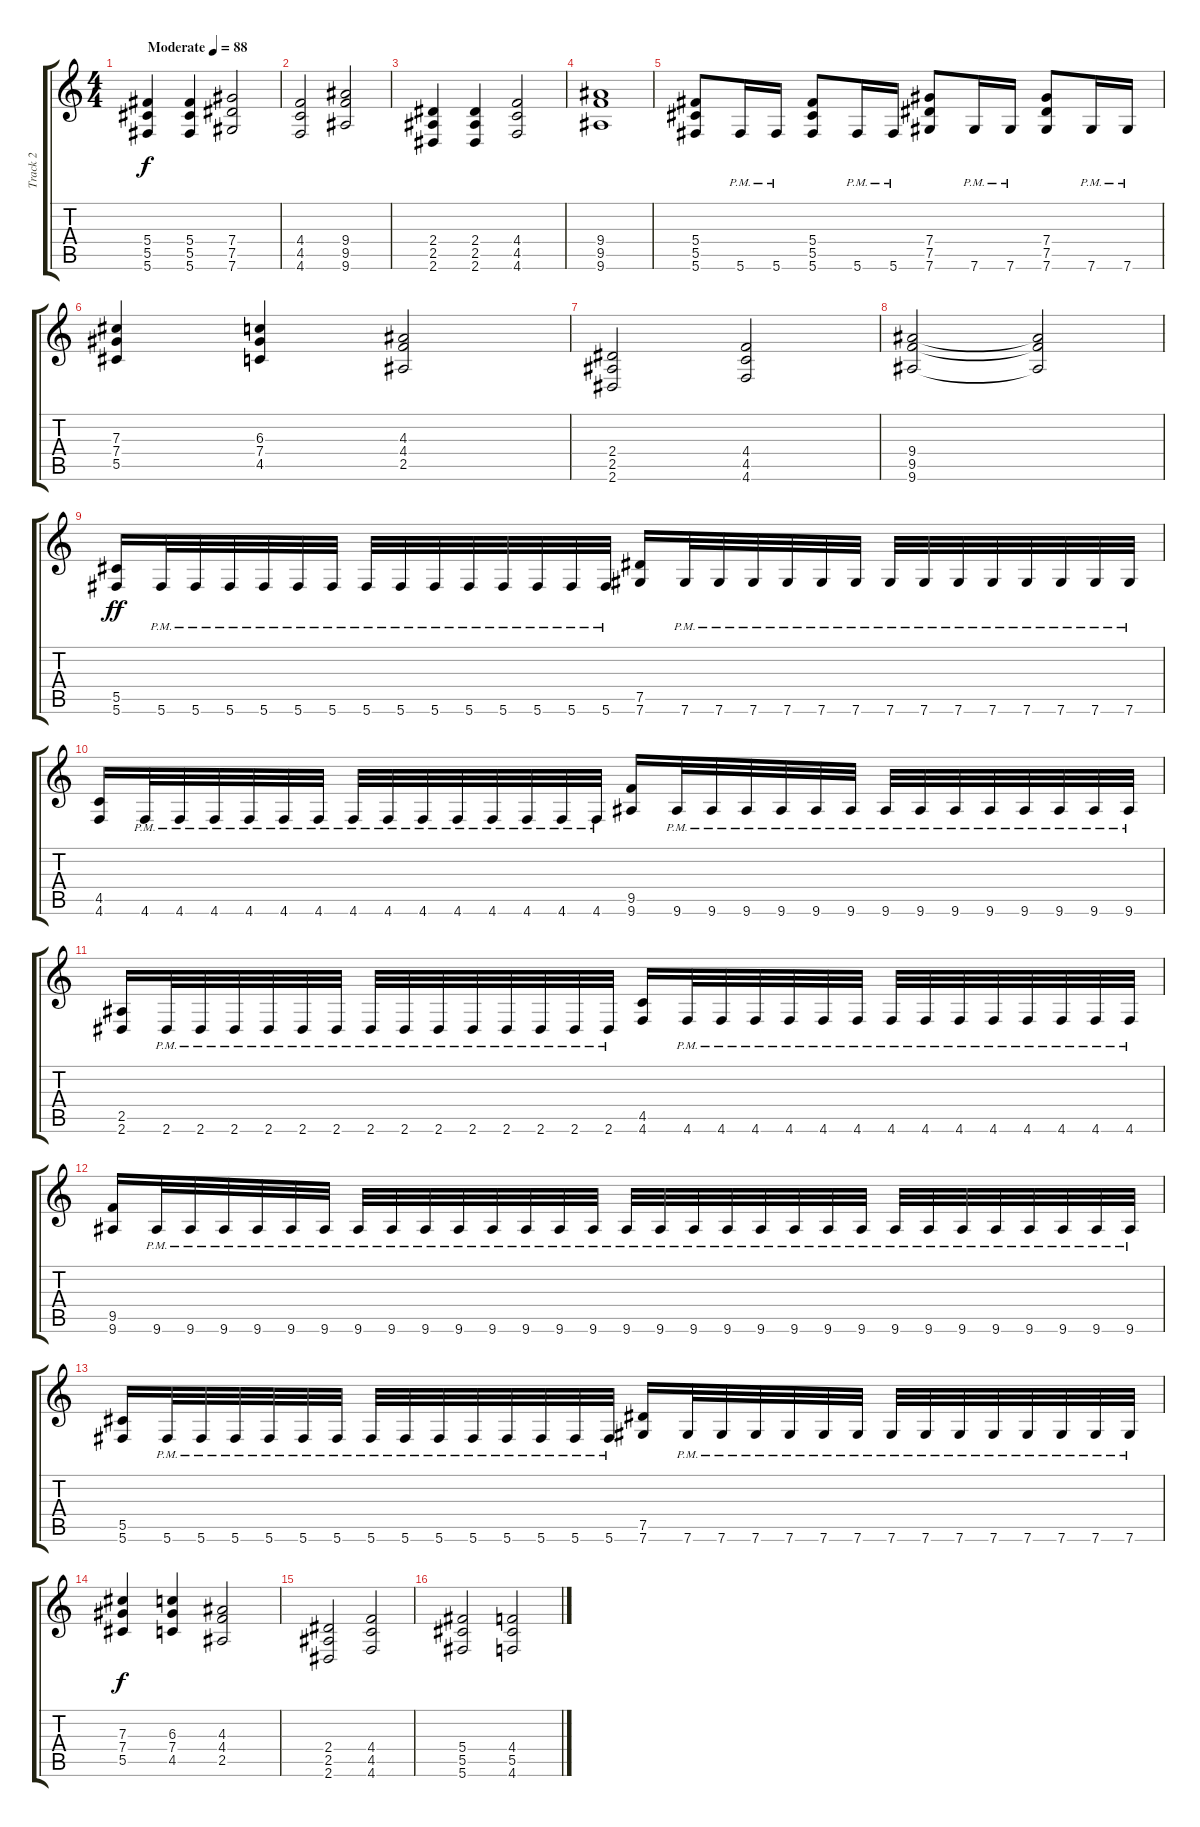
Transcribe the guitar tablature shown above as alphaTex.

\track ("Track 2" "Track 2") {instrument overdrivenguitar}
\staff {score tabs}
\tuning (Eb4 Bb3 Gb3 Db3 Ab2 Db2) {hide}
\ts (4 4)
\tempo (88 "Moderate")
\clef g2
\ks c
(5.4 5.5 5.6).4{dy f instrument overdrivenguitar} (5.4 5.5 5.6).4 (7.4 7.5 7.6).2 |
(4.4 4.5 4.6).2 (9.4 9.5 9.6).2 |
(2.4 2.5 2.6).4 (2.4 2.5 2.6).4 (4.4 4.5 4.6).2 |
(9.4 9.5 9.6).1 |
(5.4 5.5 5.6).8 5.6{pm}.16 5.6{pm}.16 (5.4 5.5 5.6).8 5.6{pm}.16 5.6{pm}.16 (7.4 7.5 7.6).8 7.6{pm}.16 7.6{pm}.16 (7.4 7.5 7.6).8 7.6{pm}.16 7.6{pm}.16 |
(7.3 7.4 5.5).4 (6.3 7.4 4.5).4 (4.3 4.4 2.5).2 |
(2.4 2.5 2.6).2 (4.4 4.5 4.6).2 |
(9.4 9.5 9.6).2 (9.4{t} 9.5{t} 9.6{t}).2 |
(5.5 5.6).16{dy ff} 5.6{pm}.32 5.6{pm}.32 5.6{pm}.32 5.6{pm}.32 5.6{pm}.32 5.6{pm}.32 5.6{pm}.32 5.6{pm}.32 5.6{pm}.32 5.6{pm}.32 5.6{pm}.32 5.6{pm}.32 5.6{pm}.32 5.6{pm}.32 (7.5 7.6).16 7.6{pm}.32 7.6{pm}.32 7.6{pm}.32 7.6{pm}.32 7.6{pm}.32 7.6{pm}.32 7.6{pm}.32 7.6{pm}.32 7.6{pm}.32 7.6{pm}.32 7.6{pm}.32 7.6{pm}.32 7.6{pm}.32 7.6{pm}.32 |
(4.5 4.6).16 4.6{pm}.32 4.6{pm}.32 4.6{pm}.32 4.6{pm}.32 4.6{pm}.32 4.6{pm}.32 4.6{pm}.32 4.6{pm}.32 4.6{pm}.32 4.6{pm}.32 4.6{pm}.32 4.6{pm}.32 4.6{pm}.32 4.6{pm}.32 (9.5 9.6).16 9.6{pm}.32 9.6{pm}.32 9.6{pm}.32 9.6{pm}.32 9.6{pm}.32 9.6{pm}.32 9.6{pm}.32 9.6{pm}.32 9.6{pm}.32 9.6{pm}.32 9.6{pm}.32 9.6{pm}.32 9.6{pm}.32 9.6{pm}.32 |
(2.5 2.6).16 2.6{pm}.32 2.6{pm}.32 2.6{pm}.32 2.6{pm}.32 2.6{pm}.32 2.6{pm}.32 2.6{pm}.32 2.6{pm}.32 2.6{pm}.32 2.6{pm}.32 2.6{pm}.32 2.6{pm}.32 2.6{pm}.32 2.6{pm}.32 (4.5 4.6).16 4.6{pm}.32 4.6{pm}.32 4.6{pm}.32 4.6{pm}.32 4.6{pm}.32 4.6{pm}.32 4.6{pm}.32 4.6{pm}.32 4.6{pm}.32 4.6{pm}.32 4.6{pm}.32 4.6{pm}.32 4.6{pm}.32 4.6{pm}.32 |
(9.5 9.6).16 9.6{pm}.32 9.6{pm}.32 9.6{pm}.32 9.6{pm}.32 9.6{pm}.32 9.6{pm}.32 9.6{pm}.32 9.6{pm}.32 9.6{pm}.32 9.6{pm}.32 9.6{pm}.32 9.6{pm}.32 9.6{pm}.32 9.6{pm}.32 9.6{pm}.32 9.6{pm}.32 9.6{pm}.32 9.6{pm}.32 9.6{pm}.32 9.6{pm}.32 9.6{pm}.32 9.6{pm}.32 9.6{pm}.32 9.6{pm}.32 9.6{pm}.32 9.6{pm}.32 9.6{pm}.32 9.6{pm}.32 9.6{pm}.32 9.6{pm}.32 |
(5.5 5.6).16 5.6{pm}.32 5.6{pm}.32 5.6{pm}.32 5.6{pm}.32 5.6{pm}.32 5.6{pm}.32 5.6{pm}.32 5.6{pm}.32 5.6{pm}.32 5.6{pm}.32 5.6{pm}.32 5.6{pm}.32 5.6{pm}.32 5.6{pm}.32 (7.5 7.6).16 7.6{pm}.32 7.6{pm}.32 7.6{pm}.32 7.6{pm}.32 7.6{pm}.32 7.6{pm}.32 7.6{pm}.32 7.6{pm}.32 7.6{pm}.32 7.6{pm}.32 7.6{pm}.32 7.6{pm}.32 7.6{pm}.32 7.6{pm}.32 |
(7.3 7.4 5.5).4{dy f} (6.3 7.4 4.5).4 (4.3 4.4 2.5).2 |
(2.4 2.5 2.6).2 (4.4 4.5 4.6).2 |
(5.4 5.5 5.6).2 (4.4 5.5 4.6).2
